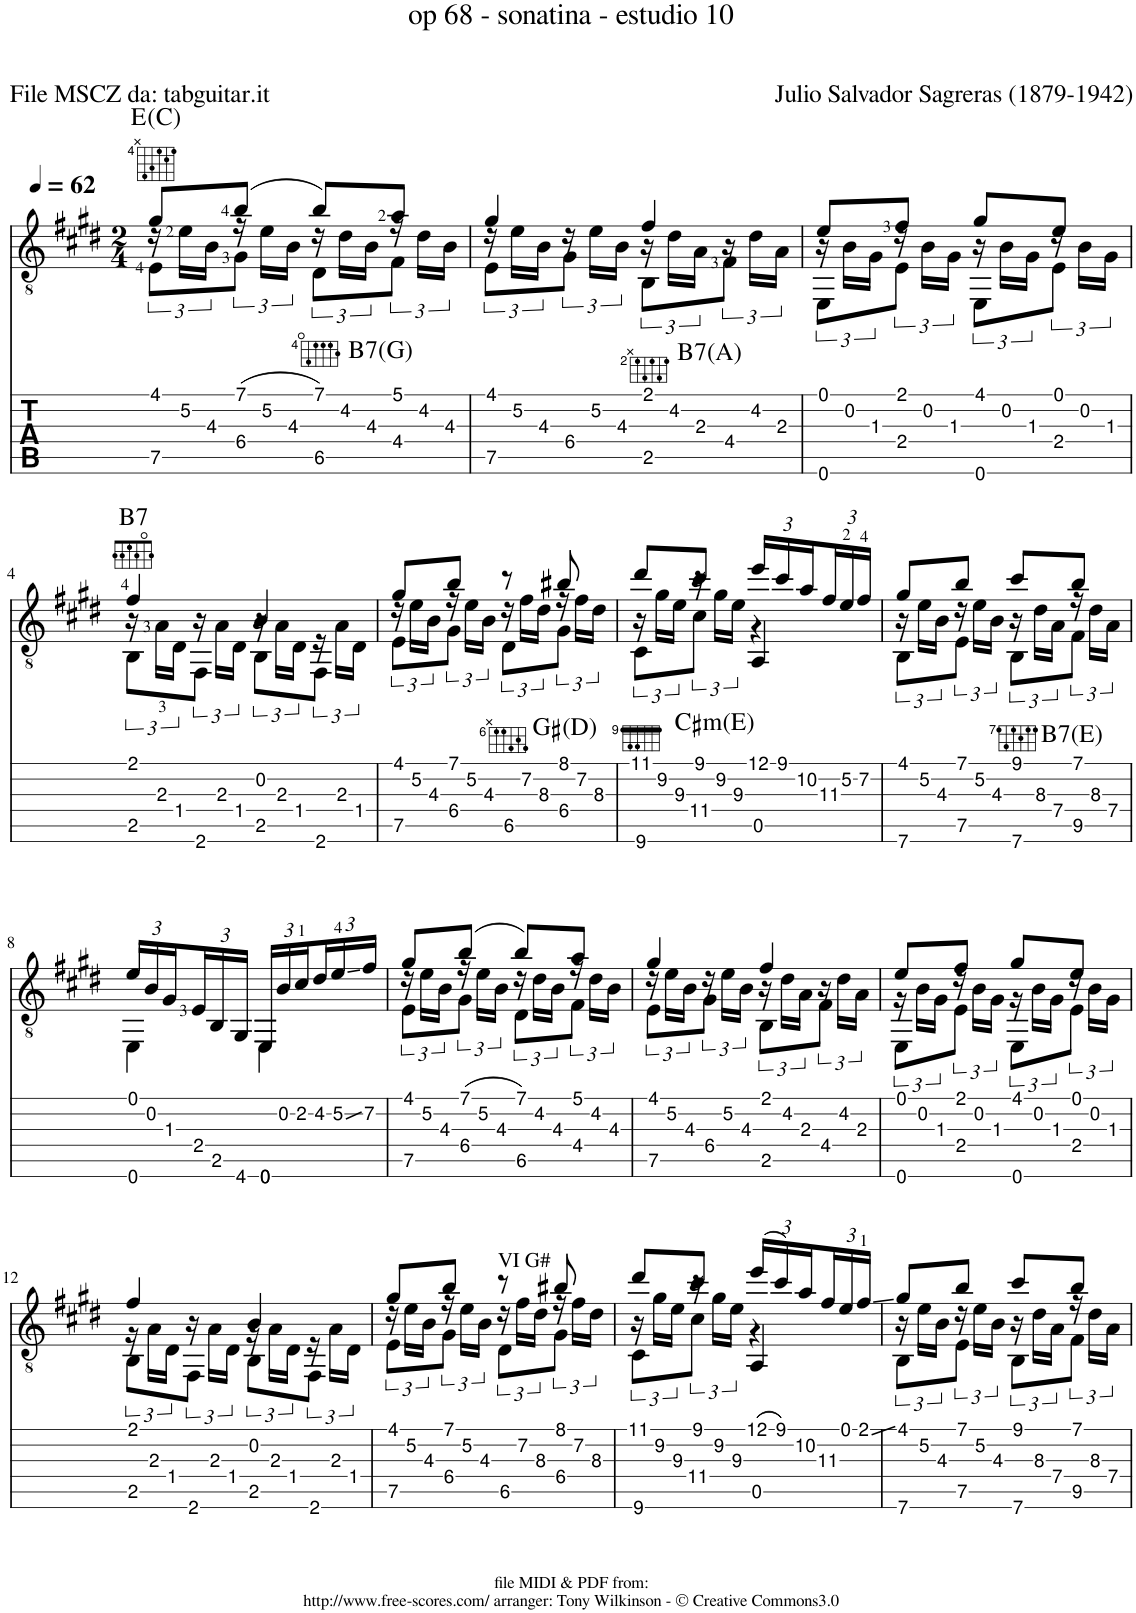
**kern	**kern	**harte
*part1	*part1	*part1
*staff2	*staff1	*
*I"Guitar	*	*
*I'Guit.	*	*
*stria6	*	*
*	*clefGv2	*
*k[f#c#g#d#]	*k[f#c#g#d#]	*
*M2/4	*M2/4	*
*MM62	*MM62	*
=1	=1	=1
*^	*	*
*	*Xbrackettup	*	*
*	*^	*^	*
*	*	*	*	*^	*
8g#L	24r	8EL	8g#/L	24r	8E\L	E:maj
.	24eLL	.	.	24e\LL	.	.
.	24BJJ	.	.	24B\JJ	.	.
8bJ	24r	8G#J	(8b/J	24r	8G#\J	.
.	24eLL	.	.	24e\LL	.	.
.	24BJJ	.	.	24B\JJ	.	.
8bL	24r	8D#L	8b/L)	24r	8D#\L	.
!	!	!	!	!	!	!LO:H:kt=7
.	24d#LL	.	.	24d#\LL	.	B:7
.	24BJJ	.	.	24B\JJ	.	.
8aJ	24r	8F#J	8a/J	24r	8F#\J	.
.	24d#LL	.	.	24d#\LL	.	.
.	24BJJ	.	.	24B\JJ	.	.
=2	=2	=2	=2	=2	=2	=2
4g#	24r	8EL	4g#/	24r	8E\L	.
.	24eLL	.	.	24e\LL	.	.
.	24BJJ	.	.	24B\JJ	.	.
.	24r	8G#J	.	24r	8G#\J	.
.	24eLL	.	.	24e\LL	.	.
.	24BJJ	.	.	24B\JJ	.	.
4f#	24r	8BBL	4f#/	24r	8BB\L	.
!	!	!	!	!	!	!LO:H:kt=7
.	24d#LL	.	.	24d#\LL	.	B:7
.	24AJJ	.	.	24A\JJ	.	.
.	24r	8F#J	.	24r	8F#\J	.
.	24d#LL	.	.	24d#\LL	.	.
.	24AJJ	.	.	24A\JJ	.	.
=3	=3	=3	=3	=3	=3	=3
8eL	24r	8EEL	8e/L	24r	8EE\L	.
.	24BLL	.	.	24B\LL	.	.
.	24G#JJ	.	.	24G#\JJ	.	.
8f#J	24r	8EJ	8f#/J	24r	8E\J	.
.	24BLL	.	.	24B\LL	.	.
.	24G#JJ	.	.	24G#\JJ	.	.
8g#L	24r	8EEL	8g#/L	24r	8EE\L	.
.	24BLL	.	.	24B\LL	.	.
.	24G#JJ	.	.	24G#\JJ	.	.
8eJ	24r	8EJ	8e/J	24r	8E\J	.
.	24BLL	.	.	24B\LL	.	.
.	24G#JJ	.	.	24G#\JJ	.	.
!!LO:LB:g=z	!!	!!
=4	=4	=4	=4	=4	=4	=4
!	!	!	!	!	!	!LO:H:kt=7
4f#	24r	8BBL	4f#/	24r	8BB\L	B:7
.	24ALL	.	.	24A\LL	.	.
.	24D#JJ	.	.	24D#\JJ	.	.
.	24r	8FF#J	.	24r	8FF#\J	.
.	24ALL	.	.	24A\LL	.	.
.	24D#JJ	.	.	24D#\JJ	.	.
4B	24r	8BBL	4B/	24r	8BB\L	.
.	24ALL	.	.	24A\LL	.	.
.	24D#JJ	.	.	24D#\JJ	.	.
.	24r	8FF#J	.	24r	8FF#\J	.
.	24ALL	.	.	24A\LL	.	.
.	24D#JJ	.	.	24D#\JJ	.	.
=5	=5	=5	=5	=5	=5	=5
8g#L	24r	8EL	8g#/L	24r	8E\L	.
.	24eLL	.	.	24e\LL	.	.
.	24BJJ	.	.	24B\JJ	.	.
8bJ	24r	8G#J	8b/J	24r	8G#\J	.
.	24eLL	.	.	24e\LL	.	.
.	24BJJ	.	.	24B\JJ	.	.
8r	24r	8D#L	8r	24r	8D#\L	.
.	24f#LL	.	.	24f#\LL	.	G#:maj
.	24d#JJ	.	.	24d#\JJ	.	.
8b#	24r	8G#J	8b#X/	24r	8G#\J	.
.	24f#LL	.	.	24f#\LL	.	.
.	24d#JJ	.	.	24d#\JJ	.	.
=6	=6	=6	=6	=6	=6	=6
8dd#L	24r	8C#L	8dd#/L	24r	8C#\L	.
!	!	!	!	!	!	!LO:H:kt=m
.	24g#LL	.	.	24g#\LL	.	C#:min
.	24eJJ	.	.	24e\JJ	.	.
8cc#J	24r	8c#J	8cc#/J	24r	8c#\J	.
.	24g#LL	.	.	24g#\LL	.	.
.	24eJJ	.	.	24e\JJ	.	.
*	*	*	*Xbrackettup	*	*	*
24eeLL	4r	4AA	24ee/LL	4r	4AA/	.
24cc#	.	.	24cc#/	.	.	.
24aJ	.	.	24a/	.	.	.
24f#L	.	.	24f#/	.	.	.
24e	.	.	24e/	.	.	.
24f#JJ	.	.	24f#/JJ	.	.	.
=7	=7	=7	=7	=7	=7	=7
*	*	*	*	*brackettup	*	*
8g#L	24r	8BBL	8g#/L	24r	8BB\L	.
.	24eLL	.	.	24e\LL	.	.
.	24BJJ	.	.	24B\JJ	.	.
8bJ	24r	8EJ	8b/J	24r	8E\J	.
.	24eLL	.	.	24e\LL	.	.
.	24BJJ	.	.	24B\JJ	.	.
8cc#L	24r	8BBL	8cc#/L	24r	8BB\L	.
!	!	!	!	!	!	!LO:H:kt=7
.	24d#LL	.	.	24d#\LL	.	B:7
.	24AJJ	.	.	24A\JJ	.	.
8bJ	24r	8F#J	8b/J	24r	8F#\J	.
.	24d#LL	.	.	24d#\LL	.	.
.	24AJJ	.	.	24A\JJ	.	.
*	*v	*v	*	*	*	*
*	*	*v	*v	*v	*
!!LO:LB:g=z
=8	=8	=8	=8
*	*	*Xbrackettup	*
*	*	*^	*
24eLL	4EE	24e/LL	4EE\	.
24B	.	24B/	.	.
24G#J	.	24G#/	.	.
24EL	.	24E/	.	.
24BB	.	24BB/	.	.
24GG#JJ	.	24GG#/JJ	.	.
24EELL	4EE	24EE/LL	4EE\	.
24B	.	24B/	.	.
24c#J	.	24c#/	.	.
24d#L	.	24d#/	.	.
24e	.	24e/	.	.
24f#JJ	.	24f#/JJ	.	.
=9	=9	=9	=9	=9
*	*^	*	*	*
*	*	*	*	*brackettup	*
*	*	*	*	*^	*
8g#L	24r	8EL	8g#/L	24r	8E\L	.
.	24eLL	.	.	24e\LL	.	.
.	24BJJ	.	.	24B\JJ	.	.
8bJ	24r	8G#J	(8b/J	24r	8G#\J	.
.	24eLL	.	.	24e\LL	.	.
.	24BJJ	.	.	24B\JJ	.	.
8bL	24r	8D#L	8b/L)	24r	8D#\L	.
.	24d#LL	.	.	24d#\LL	.	.
.	24BJJ	.	.	24B\JJ	.	.
8aJ	24r	8F#J	8a/J	24r	8F#\J	.
.	24d#LL	.	.	24d#\LL	.	.
.	24BJJ	.	.	24B\JJ	.	.
=10	=10	=10	=10	=10	=10	=10
4g#	24r	8EL	4g#/	24r	8E\L	.
.	24eLL	.	.	24e\LL	.	.
.	24BJJ	.	.	24B\JJ	.	.
.	24r	8G#J	.	24r	8G#\J	.
.	24eLL	.	.	24e\LL	.	.
.	24BJJ	.	.	24B\JJ	.	.
4f#	24r	8BBL	4f#/	24r	8BB\L	.
.	24d#LL	.	.	24d#\LL	.	.
.	24AJJ	.	.	24A\JJ	.	.
.	24r	8F#J	.	24r	8F#\J	.
.	24d#LL	.	.	24d#\LL	.	.
.	24AJJ	.	.	24A\JJ	.	.
=11	=11	=11	=11	=11	=11	=11
8eL	24r	8EEL	8e/L	24r	8EE\L	.
.	24BLL	.	.	24B\LL	.	.
.	24G#JJ	.	.	24G#\JJ	.	.
8f#J	24r	8EJ	8f#/J	24r	8E\J	.
.	24BLL	.	.	24B\LL	.	.
.	24G#JJ	.	.	24G#\JJ	.	.
8g#L	24r	8EEL	8g#/L	24r	8EE\L	.
.	24BLL	.	.	24B\LL	.	.
.	24G#JJ	.	.	24G#\JJ	.	.
8eJ	24r	8EJ	8e/J	24r	8E\J	.
.	24BLL	.	.	24B\LL	.	.
.	24G#JJ	.	.	24G#\JJ	.	.
!!LO:LB:g=z	!!	!!
=12	=12	=12	=12	=12	=12	=12
4f#	24r	8BBL	4f#/	24r	8BB\L	.
.	24ALL	.	.	24A\LL	.	.
.	24D#JJ	.	.	24D#\JJ	.	.
.	24r	8FF#J	.	24r	8FF#\J	.
.	24ALL	.	.	24A\LL	.	.
.	24D#JJ	.	.	24D#\JJ	.	.
4B	24r	8BBL	4B/	24r	8BB\L	.
.	24ALL	.	.	24A\LL	.	.
.	24D#JJ	.	.	24D#\JJ	.	.
.	24r	8FF#J	.	24r	8FF#\J	.
.	24ALL	.	.	24A\LL	.	.
.	24D#JJ	.	.	24D#\JJ	.	.
=13	=13	=13	=13	=13	=13	=13
8g#L	24r	8EL	8g#/L	24r	8E\L	.
.	24eLL	.	.	24e\LL	.	.
.	24BJJ	.	.	24B\JJ	.	.
8bJ	24r	8G#J	8b/J	24r	8G#\J	.
.	24eLL	.	.	24e\LL	.	.
.	24BJJ	.	.	24B\JJ	.	.
!	!	!	!LO:TX:a:t=VI G#	!	!	!
8r	24r	8D#L	8r	24r	8D#\L	.
.	24f#LL	.	.	24f#\LL	.	.
.	24d#JJ	.	.	24d#\JJ	.	.
8b#	24r	8G#J	8b#X/	24r	8G#\J	.
.	24f#LL	.	.	24f#\LL	.	.
.	24d#JJ	.	.	24d#\JJ	.	.
=14	=14	=14	=14	=14	=14	=14
8dd#L	24r	8C#L	8dd#/L	24r	8C#\L	.
.	24g#LL	.	.	24g#\LL	.	.
.	24eJJ	.	.	24e\JJ	.	.
8cc#J	24r	8c#J	8cc#/J	24r	8c#\J	.
.	24g#LL	.	.	24g#\LL	.	.
.	24eJJ	.	.	24e\JJ	.	.
*	*	*	*Xbrackettup	*	*	*
24eeLL	4r	4AA	(24ee/LL	4r	4AA/	.
24cc#	.	.	24cc#/)	.	.	.
24aJ	.	.	24a/	.	.	.
24f#L	.	.	24f#/	.	.	.
24e	.	.	24e/	.	.	.
24f#JJ	.	.	24f#/JJ	.	.	.
=15	=15	=15	=15	=15	=15	=15
*	*	*	*	*brackettup	*	*
8g#L	24r	8BBL	8g#/L	24r	8BB\L	.
.	24eLL	.	.	24e\LL	.	.
.	24BJJ	.	.	24B\JJ	.	.
8bJ	24r	8EJ	8b/J	24r	8E\J	.
.	24eLL	.	.	24e\LL	.	.
.	24BJJ	.	.	24B\JJ	.	.
8cc#L	24r	8BBL	8cc#/L	24r	8BB\L	.
.	24d#LL	.	.	24d#\LL	.	.
.	24AJJ	.	.	24A\JJ	.	.
8bJ	24r	8F#J	8b/J	24r	8F#\J	.
.	24d#LL	.	.	24d#\LL	.	.
.	24AJJ	.	.	24A\JJ	.	.
*v	*v	*v	*	*	*	*
*	*v	*v	*v	*
=	=	=
*-	*-	*-
